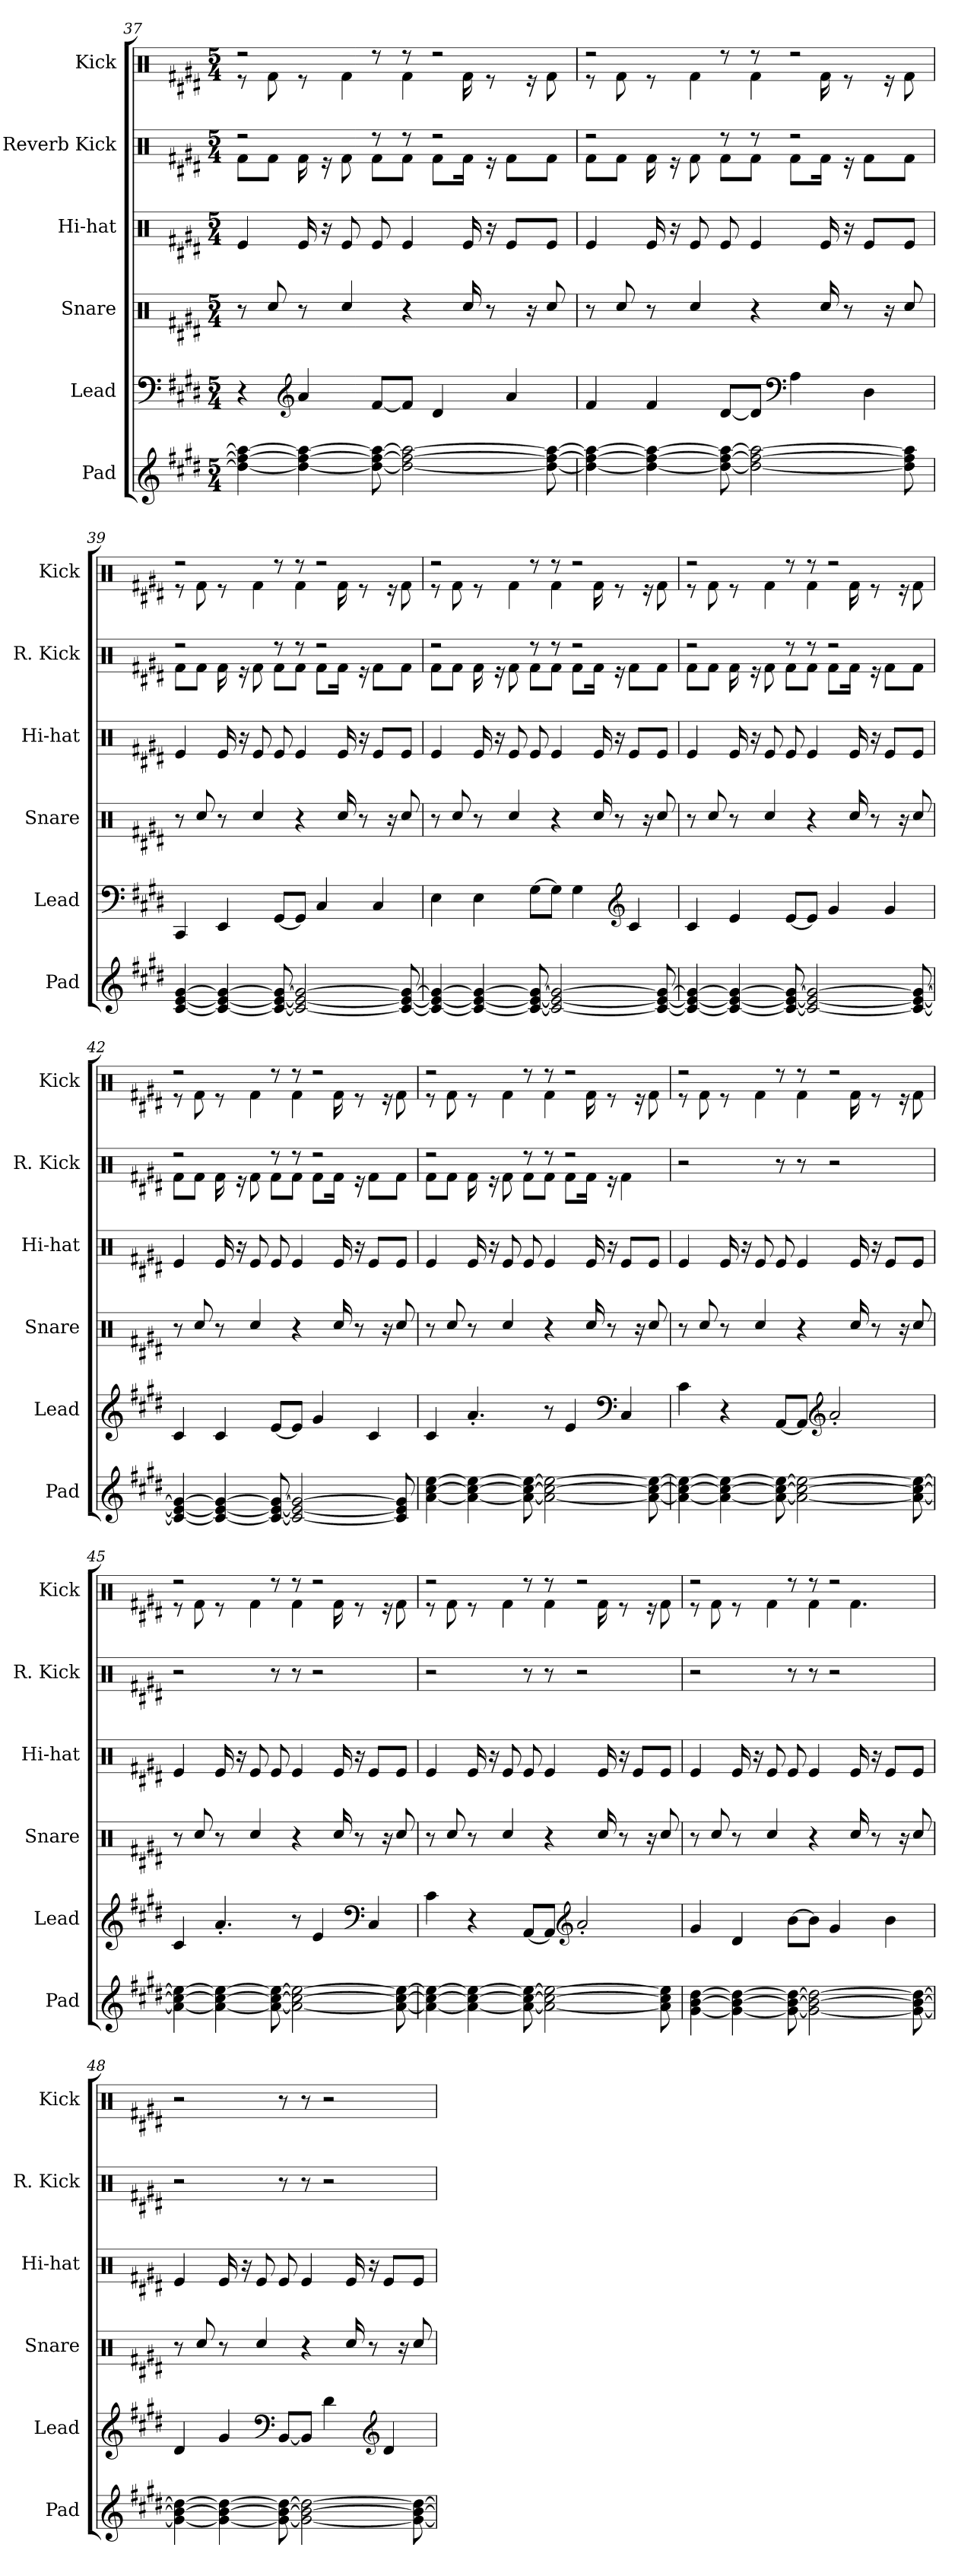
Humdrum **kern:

**kern	**kern	**kern	**kern	**kern	**kern
*part6	*part5	*part4	*part3	*part2	*part1
*staff6	*staff5	*staff4	*staff3	*staff2	*staff1
*I"Pad	*I"Lead	*I"Snare	*I"Hi-hat	*I"Reverb Kick	*I"Kick
*I'Pad	*I'Lead	*I'Snare	*I'Hi-hat	*I'R. Kick	*I'Kick
!!LO:PB:g=z
*clefG2	*clefF4	*clefX	*clefX	*clefX	*clefX
*k[f#c#g#d#]	*k[f#c#g#d#]	*k[f#c#g#d#]	*k[f#c#g#d#]	*k[f#c#g#d#]	*k[f#c#g#d#]
*M5/4	*M5/4	*M5/4	*M5/4	*M5/4	*M5/4
=37	=37	=37	=37	=37	=37
*	*	*	*	*^	*^
4dd#\_ 4ff#\_ 4aa\_	4r	8r	4Re/	2r	8Rf\L	2r	8r
.	.	8Rcc/	.	.	8Rf\J	.	8Rf\
*	*clefG2	*	*	*	*	*	*
4dd#\_ 4ff#\_ 4aa\_	4a/	8r	16Re/	.	16Rf\	.	8r
.	.	.	16r	.	16r	.	.
.	.	4Rcc/	8Re/	.	8Rf\	.	4Rf\
8dd#\_ 8ff#\_ 8aa\_	[8f#/L	.	8Re/	8r	8Rf\L	8r	.
2dd#\_ 2ff#\_ 2aa\_	8f#/J]	4r	4Re/	8r	8Rf\J	8r	4Rf\
.	4d#/	.	.	2r	8Rf\L	2r	.
.	.	16Rcc/	16Re/	.	16Rf\Jk	.	16Rf\
.	.	8r	16r	.	16r	.	8r
.	4a/	.	8Re/L	.	8Rf\L	.	.
.	.	16r	.	.	.	.	16r
8dd#\_ 8ff#\_ 8aa\_	.	8Rcc/	8Re/J	.	8Rf\J	.	8Rf\
=38	=38	=38	=38	=38	=38	=38	=38
4dd#\_ 4ff#\_ 4aa\_	4f#/	8r	4Re/	2r	8Rf\L	2r	8r
.	.	8Rcc/	.	.	8Rf\J	.	8Rf\
4dd#\_ 4ff#\_ 4aa\_	4f#/	8r	16Re/	.	16Rf\	.	8r
.	.	.	16r	.	16r	.	.
.	.	4Rcc/	8Re/	.	8Rf\	.	4Rf\
8dd#\_ 8ff#\_ 8aa\_	[8d#/L	.	8Re/	8r	8Rf\L	8r	.
2dd#\_ 2ff#\_ 2aa\_	8d#/J]	4r	4Re/	8r	8Rf\J	8r	4Rf\
*	*clefF4	*	*	*	*	*	*
.	4A\	.	.	2r	8Rf\L	2r	.
.	.	16Rcc/	16Re/	.	16Rf\Jk	.	16Rf\
.	.	8r	16r	.	16r	.	8r
.	4D#\	.	8Re/L	.	8Rf\L	.	.
.	.	16r	.	.	.	.	16r
8dd#\] 8ff#\] 8aa\]	.	8Rcc/	8Re/J	.	8Rf\J	.	8Rf\
!!LO:LB:g=z	!!
=39	=39	=39	=39	=39	=39	=39	=39
[4c#/ [4e/ [4g#/	4CC#/	8r	4Re/	2r	8Rf\L	2r	8r
.	.	8Rcc/	.	.	8Rf\J	.	8Rf\
4c#/_ 4e/_ 4g#/_	4EE/	8r	16Re/	.	16Rf\	.	8r
.	.	.	16r	.	16r	.	.
.	.	4Rcc/	8Re/	.	8Rf\	.	4Rf\
8c#/_ 8e/_ 8g#/_	[8GG#/L	.	8Re/	8r	8Rf\L	8r	.
2c#/_ 2e/_ 2g#/_	8GG#/J]	4r	4Re/	8r	8Rf\J	8r	4Rf\
.	4C#/	.	.	2r	8Rf\L	2r	.
.	.	16Rcc/	16Re/	.	16Rf\Jk	.	16Rf\
.	.	8r	16r	.	16r	.	8r
.	4C#/	.	8Re/L	.	8Rf\L	.	.
.	.	16r	.	.	.	.	16r
8c#/_ 8e/_ 8g#/_	.	8Rcc/	8Re/J	.	8Rf\J	.	8Rf\
=40	=40	=40	=40	=40	=40	=40	=40
4c#/_ 4e/_ 4g#/_	4E\	8r	4Re/	2r	8Rf\L	2r	8r
.	.	8Rcc/	.	.	8Rf\J	.	8Rf\
4c#/_ 4e/_ 4g#/_	4E\	8r	16Re/	.	16Rf\	.	8r
.	.	.	16r	.	16r	.	.
.	.	4Rcc/	8Re/	.	8Rf\	.	4Rf\
8c#/_ 8e/_ 8g#/_	[8G#\L	.	8Re/	8r	8Rf\L	8r	.
2c#/_ 2e/_ 2g#/_	8G#\J]	4r	4Re/	8r	8Rf\J	8r	4Rf\
.	4G#\	.	.	2r	8Rf\L	2r	.
.	.	16Rcc/	16Re/	.	16Rf\Jk	.	16Rf\
.	.	8r	16r	.	16r	.	8r
*	*clefG2	*	*	*	*	*	*
.	4c#/	.	8Re/L	.	8Rf\L	.	.
.	.	16r	.	.	.	.	16r
8c#/_ 8e/_ 8g#/_	.	8Rcc/	8Re/J	.	8Rf\J	.	8Rf\
!!LO:PB:g=z	!!
=41	=41	=41	=41	=41	=41	=41	=41
4c#/_ 4e/_ 4g#/_	4c#/	8r	4Re/	2r	8Rf\L	2r	8r
.	.	8Rcc/	.	.	8Rf\J	.	8Rf\
4c#/_ 4e/_ 4g#/_	4e/	8r	16Re/	.	16Rf\	.	8r
.	.	.	16r	.	16r	.	.
.	.	4Rcc/	8Re/	.	8Rf\	.	4Rf\
8c#/_ 8e/_ 8g#/_	[8e/L	.	8Re/	8r	8Rf\L	8r	.
2c#/_ 2e/_ 2g#/_	8e/J]	4r	4Re/	8r	8Rf\J	8r	4Rf\
.	4g#/	.	.	2r	8Rf\L	2r	.
.	.	16Rcc/	16Re/	.	16Rf\Jk	.	16Rf\
.	.	8r	16r	.	16r	.	8r
.	4g#/	.	8Re/L	.	8Rf\L	.	.
.	.	16r	.	.	.	.	16r
8c#/_ 8e/_ 8g#/_	.	8Rcc/	8Re/J	.	8Rf\J	.	8Rf\
=42	=42	=42	=42	=42	=42	=42	=42
4c#/_ 4e/_ 4g#/_	4c#/	8r	4Re/	2r	8Rf\L	2r	8r
.	.	8Rcc/	.	.	8Rf\J	.	8Rf\
4c#/_ 4e/_ 4g#/_	4c#/	8r	16Re/	.	16Rf\	.	8r
.	.	.	16r	.	16r	.	.
.	.	4Rcc/	8Re/	.	8Rf\	.	4Rf\
8c#/_ 8e/_ 8g#/_	[8e/L	.	8Re/	8r	8Rf\L	8r	.
2c#/_ 2e/_ 2g#/_	8e/J]	4r	4Re/	8r	8Rf\J	8r	4Rf\
.	4g#/	.	.	2r	8Rf\L	2r	.
.	.	16Rcc/	16Re/	.	16Rf\Jk	.	16Rf\
.	.	8r	16r	.	16r	.	8r
.	4c#/	.	8Re/L	.	8Rf\L	.	.
.	.	16r	.	.	.	.	16r
8c#/] 8e/] 8g#/]	.	8Rcc/	8Re/J	.	8Rf\J	.	8Rf\
!!LO:LB:g=z	!!
=43	=43	=43	=43	=43	=43	=43	=43
[4a\ [4cc#\ [4ee\	4c#/	8r	4Re/	2r	8Rf\L	2r	8r
.	.	8Rcc/	.	.	8Rf\J	.	8Rf\
4a\_ 4cc#\_ 4ee\_	4.a'/	8r	16Re/	.	16Rf\	.	8r
.	.	.	16r	.	16r	.	.
.	.	4Rcc/	8Re/	.	8Rf\	.	4Rf\
8a\_ 8cc#\_ 8ee\_	.	.	8Re/	8r	8Rf\L	8r	.
2a\_ 2cc#\_ 2ee\_	8r	4r	4Re/	8r	8Rf\J	8r	4Rf\
.	4e/	.	.	2r	8Rf\L	2r	.
.	.	16Rcc/	16Re/	.	16Rf\Jk	.	16Rf\
.	.	8r	16r	.	16r	.	8r
*	*clefF4	*	*	*	*	*	*
.	4C#/	.	8Re/L	.	4Rf\	.	.
.	.	16r	.	.	.	.	16r
8a\_ 8cc#\_ 8ee\_	.	8Rcc/	8Re/J	.	.	.	8Rf\
*	*	*	*	*v	*v	*	*
=44	=44	=44	=44	=44	=44	=44
4a\_ 4cc#\_ 4ee\_	4c#\	8r	4Re/	2r	2r	8r
.	.	8Rcc/	.	.	.	8Rf\
4a\_ 4cc#\_ 4ee\_	4r	8r	16Re/	.	.	8r
.	.	.	16r	.	.	.
.	.	4Rcc/	8Re/	.	.	4Rf\
8a\_ 8cc#\_ 8ee\_	[8AA/L	.	8Re/	8r	8r	.
2a\_ 2cc#\_ 2ee\_	8AA/J]	4r	4Re/	8r	8r	4Rf\
*	*clefG2	*	*	*	*	*
.	2a'/	.	.	2r	2r	.
.	.	16Rcc/	16Re/	.	.	16Rf\
.	.	8r	16r	.	.	8r
.	.	.	8Re/L	.	.	.
.	.	16r	.	.	.	16r
8a\_ 8cc#\_ 8ee\_	.	8Rcc/	8Re/J	.	.	8Rf\
!!LO:PB:g=z	!!
=45	=45	=45	=45	=45	=45	=45
4a\_ 4cc#\_ 4ee\_	4c#/	8r	4Re/	2r	2r	8r
.	.	8Rcc/	.	.	.	8Rf\
4a\_ 4cc#\_ 4ee\_	4.a'/	8r	16Re/	.	.	8r
.	.	.	16r	.	.	.
.	.	4Rcc/	8Re/	.	.	4Rf\
8a\_ 8cc#\_ 8ee\_	.	.	8Re/	8r	8r	.
2a\_ 2cc#\_ 2ee\_	8r	4r	4Re/	8r	8r	4Rf\
.	4e/	.	.	2r	2r	.
.	.	16Rcc/	16Re/	.	.	16Rf\
.	.	8r	16r	.	.	8r
*	*clefF4	*	*	*	*	*
.	4C#/	.	8Re/L	.	.	.
.	.	16r	.	.	.	16r
8a\_ 8cc#\_ 8ee\_	.	8Rcc/	8Re/J	.	.	8Rf\
=46	=46	=46	=46	=46	=46	=46
4a\_ 4cc#\_ 4ee\_	4c#\	8r	4Re/	2r	2r	8r
.	.	8Rcc/	.	.	.	8Rf\
4a\_ 4cc#\_ 4ee\_	4r	8r	16Re/	.	.	8r
.	.	.	16r	.	.	.
.	.	4Rcc/	8Re/	.	.	4Rf\
8a\_ 8cc#\_ 8ee\_	[8AA/L	.	8Re/	8r	8r	.
2a\_ 2cc#\_ 2ee\_	8AA/J]	4r	4Re/	8r	8r	4Rf\
*	*clefG2	*	*	*	*	*
.	2a'/	.	.	2r	2r	.
.	.	16Rcc/	16Re/	.	.	16Rf\
.	.	8r	16r	.	.	8r
.	.	.	8Re/L	.	.	.
.	.	16r	.	.	.	16r
8a\] 8cc#\] 8ee\]	.	8Rcc/	8Re/J	.	.	8Rf\
!!LO:LB:g=z	!!
=47	=47	=47	=47	=47	=47	=47
[4g#\ [4b\ [4dd#\	4g#/	8r	4Re/	2r	2r	8r
.	.	8Rcc/	.	.	.	8Rf\
4g#\_ 4b\_ 4dd#\_	4d#/	8r	16Re/	.	.	8r
.	.	.	16r	.	.	.
.	.	4Rcc/	8Re/	.	.	4Rf\
8g#\_ 8b\_ 8dd#\_	[8b\L	.	8Re/	8r	8r	.
2g#\_ 2b\_ 2dd#\_	8b\J]	4r	4Re/	8r	8r	4Rf\
.	4g#/	.	.	2r	2r	.
.	.	16Rcc/	16Re/	.	.	4.Rf\
.	.	8r	16r	.	.	.
.	4b\	.	8Re/L	.	.	.
.	.	16r	.	.	.	.
8g#\_ 8b\_ 8dd#\_	.	8Rcc/	8Re/J	.	.	.
*	*	*	*	*	*v	*v
=48	=48	=48	=48	=48	=48
4g#\_ 4b\_ 4dd#\_	4d#/	8r	4Re/	2r	2r
.	.	8Rcc/	.	.	.
4g#\_ 4b\_ 4dd#\_	4g#/	8r	16Re/	.	.
.	.	.	16r	.	.
.	.	4Rcc/	8Re/	.	.
*	*clefF4	*	*	*	*
8g#\_ 8b\_ 8dd#\_	[8BB/L	.	8Re/	8r	8r
2g#\_ 2b\_ 2dd#\_	8BB/J]	4r	4Re/	8r	8r
.	4d#\	.	.	2r	2r
.	.	16Rcc/	16Re/	.	.
.	.	8r	16r	.	.
*	*clefG2	*	*	*	*
.	4d#/	.	8Re/L	.	.
.	.	16r	.	.	.
8g#\_ 8b\_ 8dd#\_	.	8Rcc/	8Re/J	.	.
=	=	=	=	=	=
*-	*-	*-	*-	*-	*-
